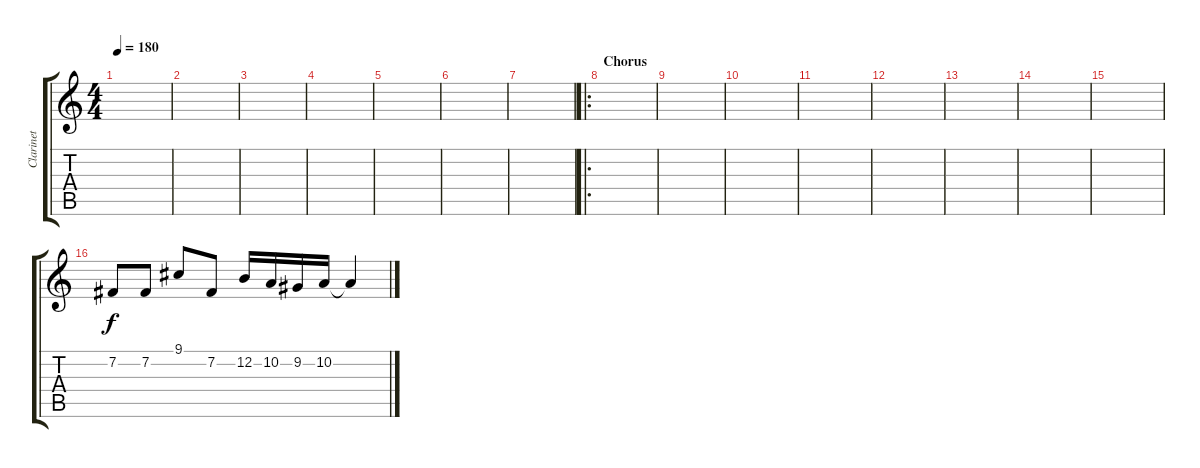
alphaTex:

\track ("Clarinet" "Clarinet") {instrument clarinet}
\staff {score tabs}
\tuning (E4 B3 G3 D3 A2 E2) {hide}
\ts (4 4)
\tempo 180
\clef g2
\ks c
|
|
|
|
|
|
|
\ro
\section ("" "Chorus")
|
|
|
|
|
|
|
|
7.2.8 7.2.8 9.1.8 7.2.8 12.2.16 10.2.16 9.2.16 10.2.16 10.2{t}.4
